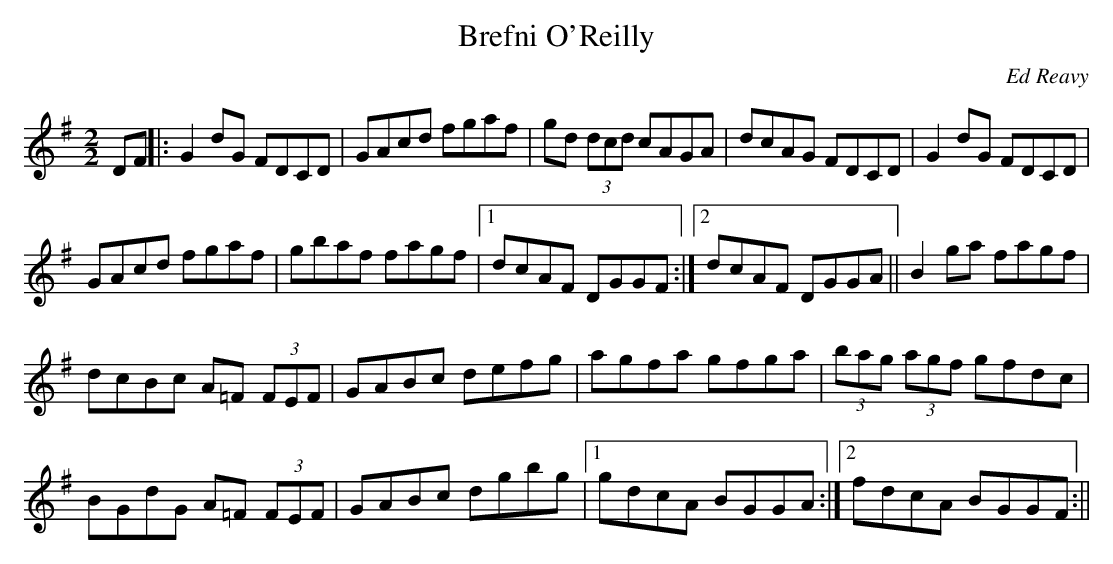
X:1
T:Brefni O'Reilly
M:2/2
L:1/8
C:Ed Reavy
K:G
DF||:G2 dG FDCD|GAcd fgaf|gd (3dcd cAGA|dcAG FDCD|G2 dG FDCD|
GAcd fgaf|gbaf fagf|1dcAF DGGF:|2dcAF DGGA||B2 ga fagf|
dcBc A=F (3FEF|GABc defg|agfa gfga|(3bag (3agf gfdc|
BGdG A=F (3FEF|GABc dgbg|1 gdcA BGGA:|2fdcA BGGF:||
